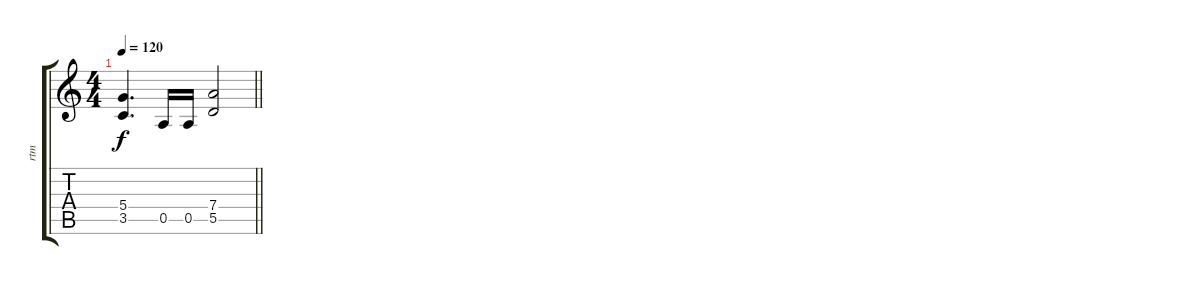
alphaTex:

\track ("rtm" "rtm") {instrument overdrivenguitar}
\staff {score tabs}
\tuning (E4 B3 G3 D3 A2 D2) {hide}
\ts (4 4)
\tempo 120
\clef g2
\barLineRight lightlight
\ks c
(5.4 3.5).4{d dy f} 0.5.16 0.5.16 (7.4 5.5).2
